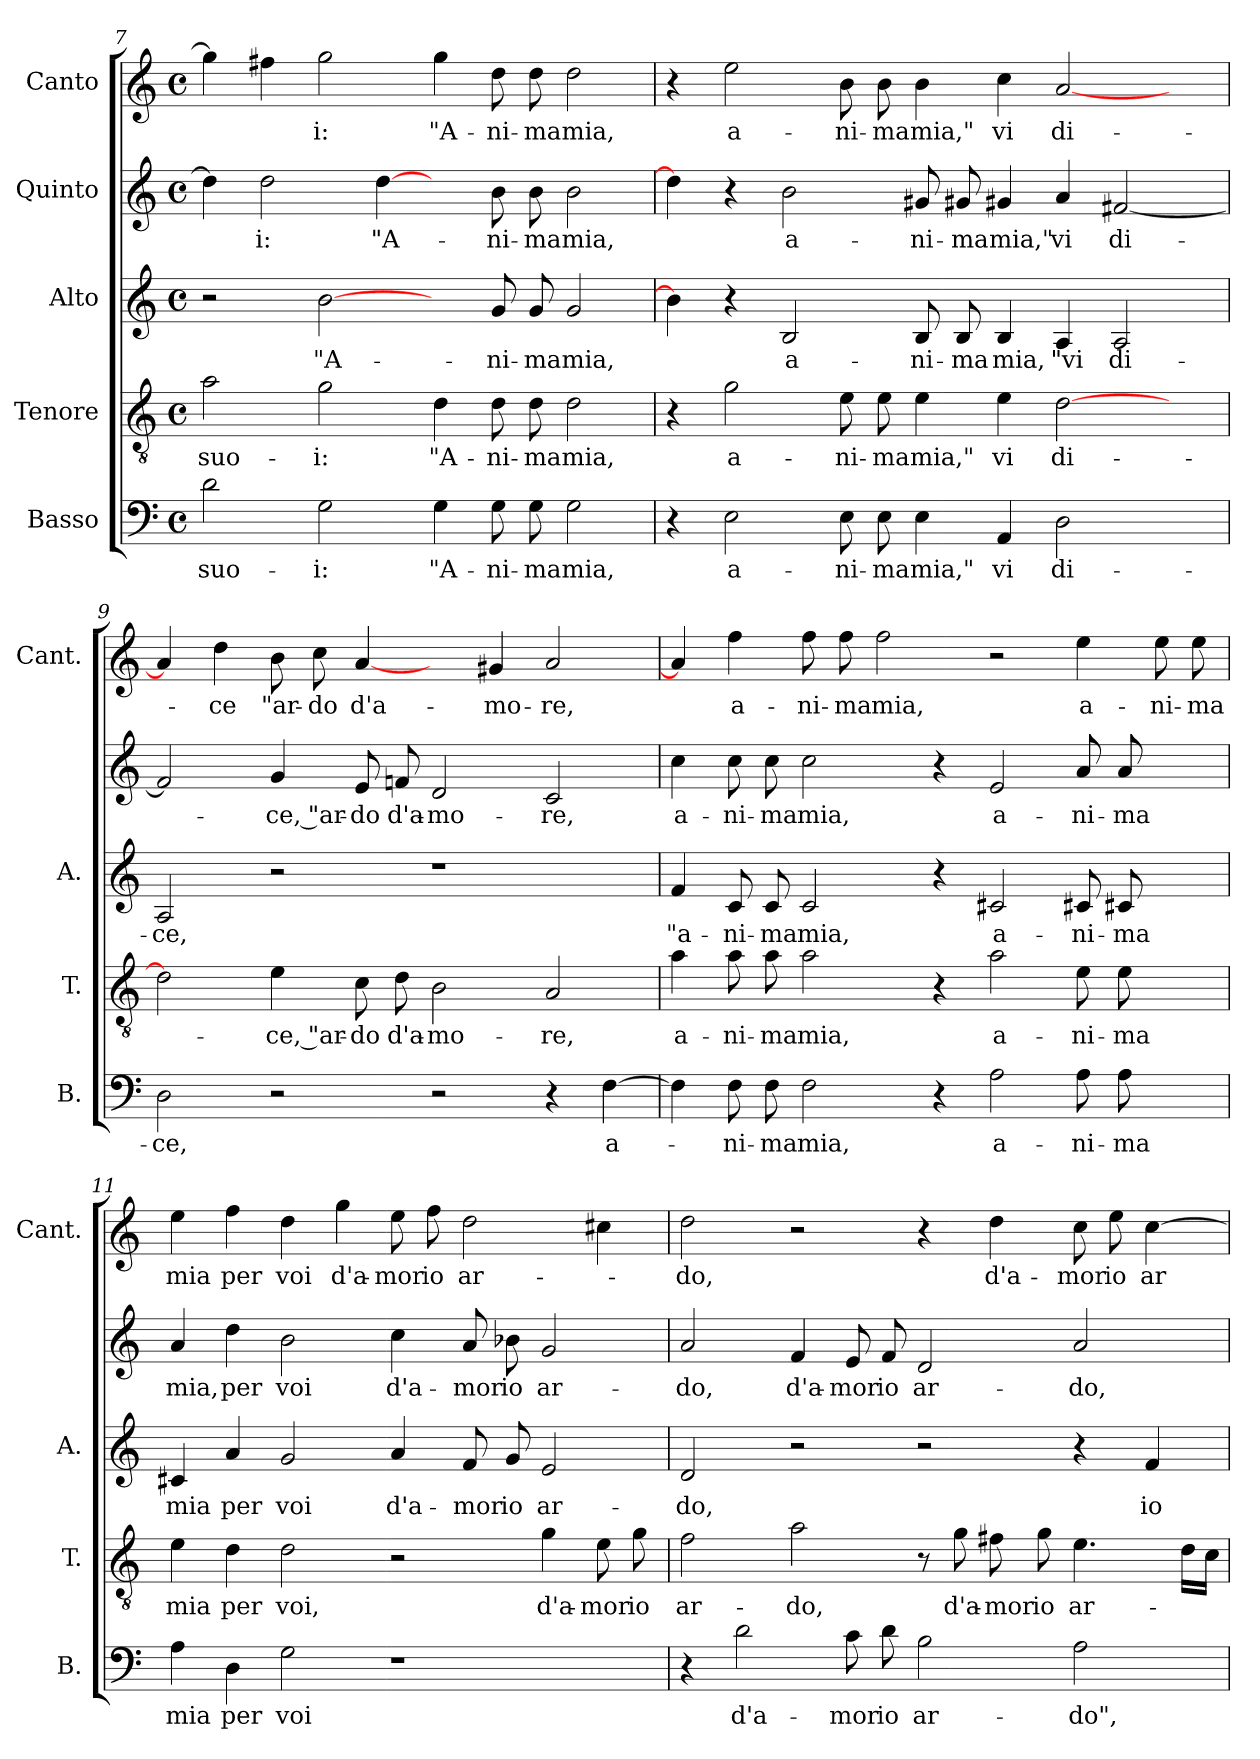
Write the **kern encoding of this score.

**kern	**text	**kern	**text	**kern	**text	**kern	**text	**kern	**text
*part5	*part5	*part4	*part4	*part3	*part3	*part2	*part2	*part1	*part1
*staff5	*staff5	*staff4	*staff4	*staff3	*staff3	*staff2	*staff2	*staff1	*staff1
*I"Basso	*	*I"Tenore	*	*I"Alto	*	*I"Quinto	*	*I"Canto	*
*I'B.	*	*I'T.	*	*I'A.	*	*	*	*I'Cant.	*
*clefF4	*	*clefGv2	*	*clefG2	*	*clefG2	*	*clefG2	*
*k[]	*	*k[]	*	*k[]	*	*k[]	*	*k[]	*
*C:	*	*C:	*	*C:	*	*C:	*	*C:	*
*M4/4	*	*M4/4	*	*M4/4	*	*M4/4	*	*M4/4	*
*met(c)	*	*met(c)	*	*met(c)	*	*met(c)	*	*met(c)	*
=7	=7	=7	=7	=7	=7	=7	=7	=7	=7
2d\	suo-	2a\	suo-	2r	.	4dd\]	.	4gg\]	.
.	.	.	.	.	.	2dd\	-i:	4ff#X\	.
2G\	-i:	2g\	-i:	[2b\	"A-	.	.	2gg\	-i:
.	.	.	.	.	.	[4dd\	"A-	.	.
4G\	"A-	4d\	"A-	4ryy	.	4ryy	.	4gg\	"A-
8G\	-ni-	8d\	-ni-	8g/	-ni-	8b\	-ni-	8dd\	-ni-
8G\	-ma	8d\	-ma	8g/	-ma	8b\	-ma	8dd\	-ma
2G\	mia,	2d\	mia,	2g/	mia,	2b\	mia,	2dd\	mia,
=8	=8	=8	=8	=8	=8	=8	=8	=8	=8
4r	.	4r	.	4b\]	.	4dd\]	.	4r	.
2E\	a-	2g\	a-	4r	.	4r	.	2ee\	a-
.	.	.	.	2B/	a-	2b\	a-	.	.
8E\	-ni-	8e\	-ni-	.	.	.	.	8b\	-ni-
8E\	-ma	8e\	-ma	.	.	.	.	8b\	-ma
4E\	mia,"	4e\	mia,"	8B/	-ni-	8g#X/	-ni-	4b\	mia,"
.	.	.	.	8B/	-ma	8g#X/	-ma	.	.
4AA/	vi	4e\	vi	4B/	mia,	4g#X/	mia,"	4cc\	vi
2D\	di-	[2d\	di-	4A/	"vi	4a/	vi	[2a/	di-
.	.	.	.	2A/	di-	[2f#X/	di-	.	.
4ryy	.	4ryy	.	.	.	.	.	4ryy	.
=9	=9	=9	=9	=9	=9	=9	=9	=9	=9
2D\	-ce,	2d\]	.	2A/	-ce,	2f#/]	.	4a/]	.
.	.	.	.	.	.	.	.	4dd\	-ce
2r	.	4e\	-ce, "ar-	2r	.	4g/	-ce, "ar-	8b\	"ar-
.	.	.	.	.	.	.	.	8cc\	-do
.	.	8c\	-do	.	.	8e/	-do	[4a/	d'a-
.	.	8d\	d'a-	.	.	8f/	d'a-	.	.
2r	.	2B\	-mo-	1r	.	2d/	-mo-	4ryy	.
.	.	.	.	.	.	.	.	4g#X/	-mo-
4r	.	2A/	-re,	.	.	2c/	-re,	2a/	-re,
[4F\	a-	.	.	.	.	.	.	.	.
=10	=10	=10	=10	=10	=10	=10	=10	=10	=10
4F\]	.	4a\	a-	4f/	"a-	4cc\	a-	4a/]	.
8F\	-ni-	8a\	-ni-	8c/	-ni-	8cc\	-ni-	4ff\	a-
8F\	-ma	8a\	-ma	8c/	-ma	8cc\	-ma	.	.
2F\	mia,	2a\	mia,	2c/	mia,	2cc\	mia,	8ff\	-ni-
.	.	.	.	.	.	.	.	8ff\	-ma
.	.	.	.	.	.	.	.	2ff\	mia,
4r	.	4r	.	4r	.	4r	.	.	.
2A\	a-	2a\	a-	2c#X/	a-	2e/	a-	2r	.
8A\	-ni-	8e\	-ni-	8c#X/	-ni-	8a/	-ni-	4ee\	a-
8A\	-ma	8e\	-ma	8c#X/	-ma	8a/	-ma	.	.
4ryy	.	4ryy	.	4ryy	.	4ryy	.	8ee\	-ni-
.	.	.	.	.	.	.	.	8ee\	-ma
=11	=11	=11	=11	=11	=11	=11	=11	=11	=11
4A\	mia	4e\	mia	4c#X/	mia	4a/	mia,	4ee\	mia
4D\	per	4d\	per	4a/	per	4dd\	per	4ff\	per
2G\	voi	2d\	voi,	2g/	voi	2b\	voi	4dd\	voi
.	.	.	.	.	.	.	.	4gg\	d'a-
1r	.	2r	.	4a/	d'a-	4cc\	d'a-	8ee\	-mor
.	.	.	.	.	.	.	.	8ff\	io
.	.	.	.	8f/	-mor	8a/	-mor	2dd\	ar-
.	.	.	.	8g/	io	8b-X\	io	.	.
.	.	4g\	d'a-	2e/	ar-	2g/	ar-	.	.
.	.	8e\	-mor	.	.	.	.	4cc#X\	.
.	.	8g\	io	.	.	.	.	.	.
=12	=12	=12	=12	=12	=12	=12	=12	=12	=12
4r	.	2f\	ar-	2d/	-do,	2a/	-do,	2dd\	-do,
2d\	d'a-	.	.	.	.	.	.	.	.
.	.	2a\	-do,	2r	.	4f/	d'a-	2r	.
8c\	-mor	.	.	.	.	8e/	-mor	.	.
8d\	io	.	.	.	.	8f/	io	.	.
2B\	ar-	8r	.	2r	.	2d/	ar-	4r	.
.	.	8g\	d'a-	.	.	.	.	.	.
.	.	8f#X\	-mor	.	.	.	.	4dd\	d'a-
.	.	8g\	io	.	.	.	.	.	.
2A\	-do",	4.e\	ar-	4r	.	2a/	-do,	8cc\	-mor
.	.	.	.	.	.	.	.	8ee\	io
.	.	.	.	4f/	io	.	.	[4cc\	ar-
.	.	16d\LL	.	.	.	.	.	.	.
.	.	16c\JJ	.	.	.	.	.	.	.
=	=	=	=	=	=	=	=	=	=
*-	*-	*-	*-	*-	*-	*-	*-	*-	*-
